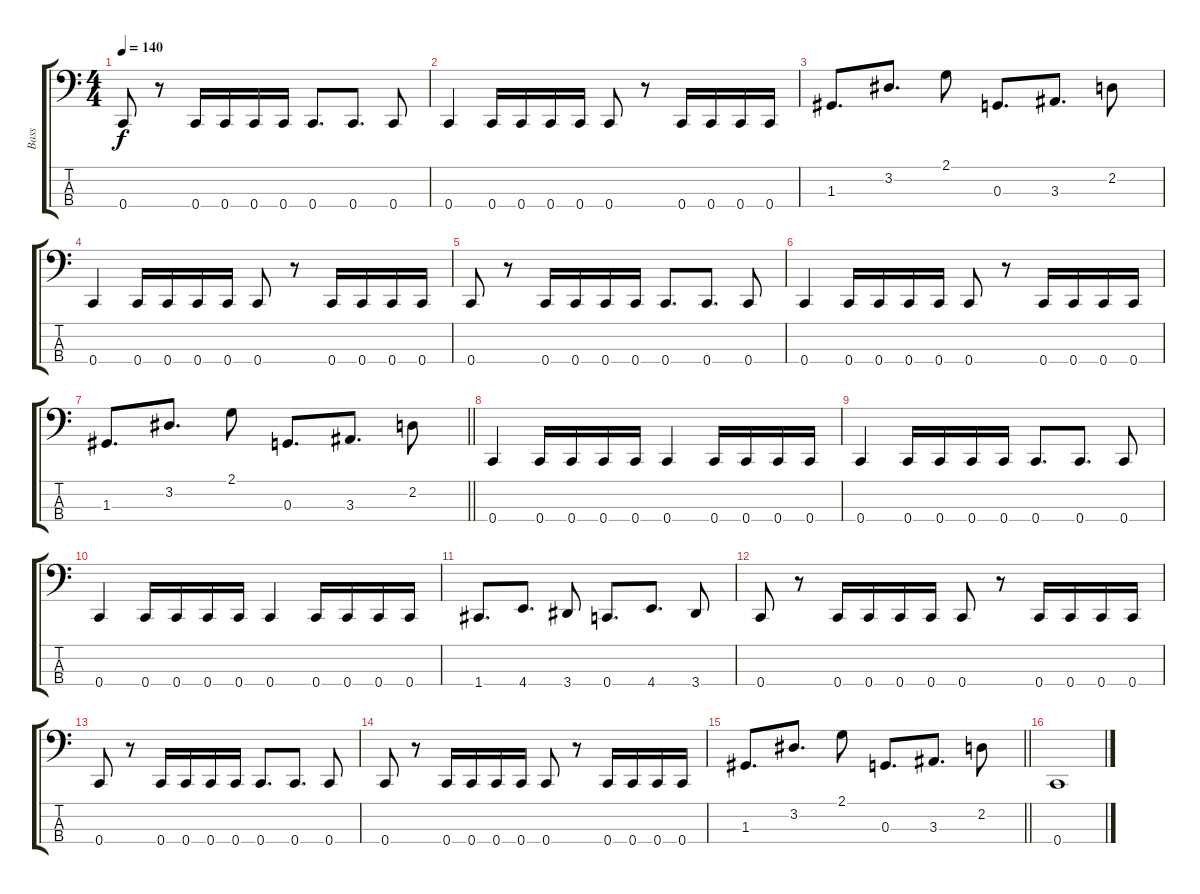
\track ("Bass" "Bass") {instrument electricbasspick}
\staff {score tabs}
\tuning (F2 C2 G1 C1) {hide}
\ts (4 4)
\tempo 140
\clef f4
\ks c
0.4.8{dy f} r.8 0.4.16 0.4.16 0.4.16 0.4.16 0.4.8{d} 0.4.8{d} 0.4.8 |
0.4.4 0.4.16 0.4.16 0.4.16 0.4.16 0.4.8 r.8 0.4.16 0.4.16 0.4.16 0.4.16 |
1.3.8{d} 3.2.8{d} 2.1.8 0.3.8{d} 3.3.8{d} 2.2.8 |
0.4.4 0.4.16 0.4.16 0.4.16 0.4.16 0.4.8 r.8 0.4.16 0.4.16 0.4.16 0.4.16 |
0.4.8 r.8 0.4.16 0.4.16 0.4.16 0.4.16 0.4.8{d} 0.4.8{d} 0.4.8 |
0.4.4 0.4.16 0.4.16 0.4.16 0.4.16 0.4.8 r.8 0.4.16 0.4.16 0.4.16 0.4.16 |
\barLineRight lightlight
1.3.8{d} 3.2.8{d} 2.1.8 0.3.8{d} 3.3.8{d} 2.2.8 |
\section ("" " ")
0.4.4 0.4.16 0.4.16 0.4.16 0.4.16 0.4.4 0.4.16 0.4.16 0.4.16 0.4.16 |
0.4.4 0.4.16 0.4.16 0.4.16 0.4.16 0.4.8{d} 0.4.8{d} 0.4.8 |
0.4.4 0.4.16 0.4.16 0.4.16 0.4.16 0.4.4 0.4.16 0.4.16 0.4.16 0.4.16 |
1.4.8{d} 4.4.8{d} 3.4.8 0.4.8{d} 4.4.8{d} 3.4.8 |
0.4.8 r.8 0.4.16 0.4.16 0.4.16 0.4.16 0.4.8 r.8 0.4.16 0.4.16 0.4.16 0.4.16 |
0.4.8 r.8 0.4.16 0.4.16 0.4.16 0.4.16 0.4.8{d} 0.4.8{d} 0.4.8 |
0.4.8 r.8 0.4.16 0.4.16 0.4.16 0.4.16 0.4.8 r.8 0.4.16 0.4.16 0.4.16 0.4.16 |
\barLineRight lightlight
1.3.8{d} 3.2.8{d} 2.1.8 0.3.8{d} 3.3.8{d} 2.2.8 |
\section ("" " ")
0.4.1{volume 1}
